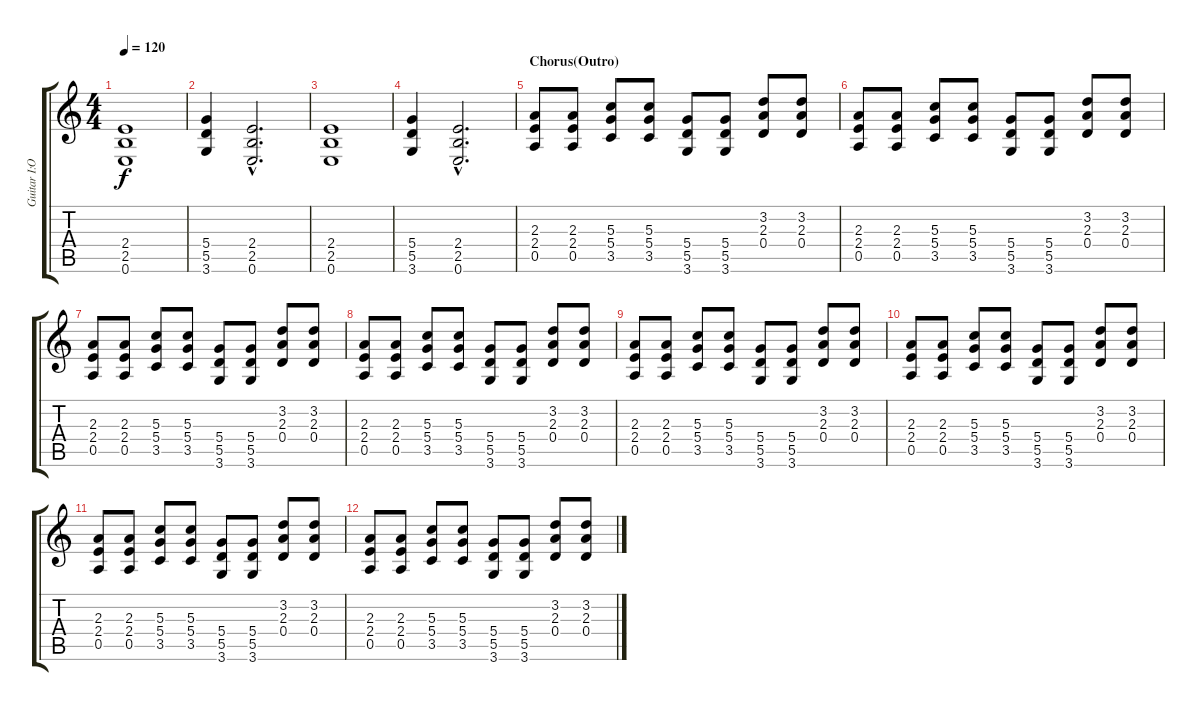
\track ("Guitar I:Overdub" "Guitar I:O") {instrument overdrivenguitar}
\staff {score tabs}
\tuning (E4 B3 G3 D3 A2 E2) {hide}
\ts (4 4)
\tempo 120
\clef g2
\ks c
(2.4 2.5 0.6).1{dy f} |
(5.4 5.5 3.6).4 (2.4{hac} 2.5{hac} 0.6{hac}).2{d} |
(2.4 2.5 0.6).1 |
(5.4 5.5 3.6).4 (2.4{hac} 2.5{hac} 0.6{hac}).2{d} |
\section ("" "Chorus(Outro)")
(2.3 2.4 0.5).8 (2.3 2.4 0.5).8 (5.3 5.4 3.5).8 (5.3 5.4 3.5).8 (5.4 5.5 3.6).8 (5.4 5.5 3.6).8 (3.2 2.3 0.4).8 (3.2 2.3 0.4).8 |
(2.3 2.4 0.5).8 (2.3 2.4 0.5).8 (5.3 5.4 3.5).8 (5.3 5.4 3.5).8 (5.4 5.5 3.6).8 (5.4 5.5 3.6).8 (3.2 2.3 0.4).8 (3.2 2.3 0.4).8 |
(2.3 2.4 0.5).8 (2.3 2.4 0.5).8 (5.3 5.4 3.5).8 (5.3 5.4 3.5).8 (5.4 5.5 3.6).8 (5.4 5.5 3.6).8 (3.2 2.3 0.4).8 (3.2 2.3 0.4).8 |
(2.3 2.4 0.5).8 (2.3 2.4 0.5).8 (5.3 5.4 3.5).8 (5.3 5.4 3.5).8 (5.4 5.5 3.6).8 (5.4 5.5 3.6).8 (3.2 2.3 0.4).8 (3.2 2.3 0.4).8 |
(2.3 2.4 0.5).8 (2.3 2.4 0.5).8 (5.3 5.4 3.5).8 (5.3 5.4 3.5).8 (5.4 5.5 3.6).8 (5.4 5.5 3.6).8 (3.2 2.3 0.4).8 (3.2 2.3 0.4).8 |
(2.3 2.4 0.5).8 (2.3 2.4 0.5).8 (5.3 5.4 3.5).8 (5.3 5.4 3.5).8 (5.4 5.5 3.6).8 (5.4 5.5 3.6).8 (3.2 2.3 0.4).8 (3.2 2.3 0.4).8 |
(2.3 2.4 0.5).8 (2.3 2.4 0.5).8 (5.3 5.4 3.5).8 (5.3 5.4 3.5).8 (5.4 5.5 3.6).8 (5.4 5.5 3.6).8 (3.2 2.3 0.4).8 (3.2 2.3 0.4).8 |
(2.3 2.4 0.5).8 (2.3 2.4 0.5).8 (5.3 5.4 3.5).8 (5.3 5.4 3.5).8 (5.4 5.5 3.6).8 (5.4 5.5 3.6).8 (3.2 2.3 0.4).8 (3.2 2.3 0.4).8
